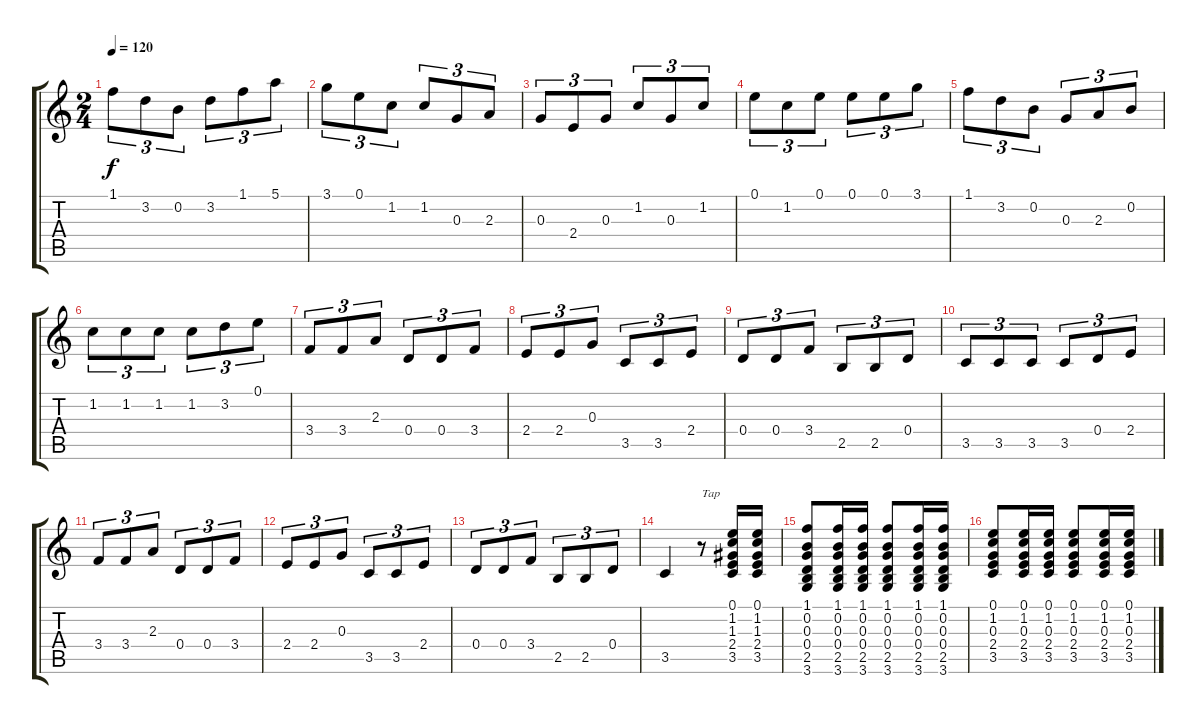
\track "" {instrument acousticguitarsteel}
\staff {score tabs}
\tuning (E4 B3 G3 D3 A2 E2) {hide}
\ts (2 4)
\tempo 120
\clef g2
\ks c
1.1.8{tu (3 2) dy f} 3.2.8{tu (3 2)} 0.2.8{tu (3 2)} 3.2.8{tu (3 2)} 1.1.8{tu (3 2)} 5.1.8{tu (3 2)} |
3.1.8{tu (3 2)} 0.1.8{tu (3 2)} 1.2.8{tu (3 2)} 1.2.8{tu (3 2)} 0.3.8{tu (3 2)} 2.3.8{tu (3 2)} |
0.3.8{tu (3 2)} 2.4.8{tu (3 2)} 0.3.8{tu (3 2)} 1.2.8{tu (3 2)} 0.3.8{tu (3 2)} 1.2.8{tu (3 2)} |
0.1.8{tu (3 2)} 1.2.8{tu (3 2)} 0.1.8{tu (3 2)} 0.1.8{tu (3 2)} 0.1.8{tu (3 2)} 3.1.8{tu (3 2)} |
1.1.8{tu (3 2)} 3.2.8{tu (3 2)} 0.2.8{tu (3 2)} 0.3.8{tu (3 2)} 2.3.8{tu (3 2)} 0.2.8{tu (3 2)} |
1.2.8{tu (3 2)} 1.2.8{tu (3 2)} 1.2.8{tu (3 2)} 1.2.8{tu (3 2)} 3.2.8{tu (3 2)} 0.1.8{tu (3 2)} |
3.4.8{tu (3 2)} 3.4.8{tu (3 2)} 2.3.8{tu (3 2)} 0.4.8{tu (3 2)} 0.4.8{tu (3 2)} 3.4.8{tu (3 2)} |
2.4.8{tu (3 2)} 2.4.8{tu (3 2)} 0.3.8{tu (3 2)} 3.5.8{tu (3 2)} 3.5.8{tu (3 2)} 2.4.8{tu (3 2)} |
0.4.8{tu (3 2)} 0.4.8{tu (3 2)} 3.4.8{tu (3 2)} 2.5.8{tu (3 2)} 2.5.8{tu (3 2)} 0.4.8{tu (3 2)} |
3.5.8{tu (3 2)} 3.5.8{tu (3 2)} 3.5.8{tu (3 2)} 3.5.8{tu (3 2)} 0.4.8{tu (3 2)} 2.4.8{tu (3 2)} |
3.4.8{tu (3 2)} 3.4.8{tu (3 2)} 2.3.8{tu (3 2)} 0.4.8{tu (3 2)} 0.4.8{tu (3 2)} 3.4.8{tu (3 2)} |
2.4.8{tu (3 2)} 2.4.8{tu (3 2)} 0.3.8{tu (3 2)} 3.5.8{tu (3 2)} 3.5.8{tu (3 2)} 2.4.8{tu (3 2)} |
0.4.8{tu (3 2)} 0.4.8{tu (3 2)} 3.4.8{tu (3 2)} 2.5.8{tu (3 2)} 2.5.8{tu (3 2)} 0.4.8{tu (3 2)} |
3.5.4 r.8{txt "Tap"} (0.1 1.2 1.3 2.4 3.5).16 (0.1 1.2 1.3 2.4 3.5).16 |
(1.1 0.2 0.3 0.4 2.5 3.6).8 (1.1 0.2 0.3 0.4 2.5 3.6).16 (1.1 0.2 0.3 0.4 2.5 3.6).16 (1.1 0.2 0.3 0.4 2.5 3.6).8 (1.1 0.2 0.3 0.4 2.5 3.6).16 (1.1 0.2 0.3 0.4 2.5 3.6).16 |
(0.1 1.2 0.3 2.4 3.5).8 (0.1 1.2 0.3 2.4 3.5).16 (0.1 1.2 0.3 2.4 3.5).16 (0.1 1.2 0.3 2.4 3.5).8 (0.1 1.2 0.3 2.4 3.5).16 (0.1 1.2 0.3 2.4 3.5).16
